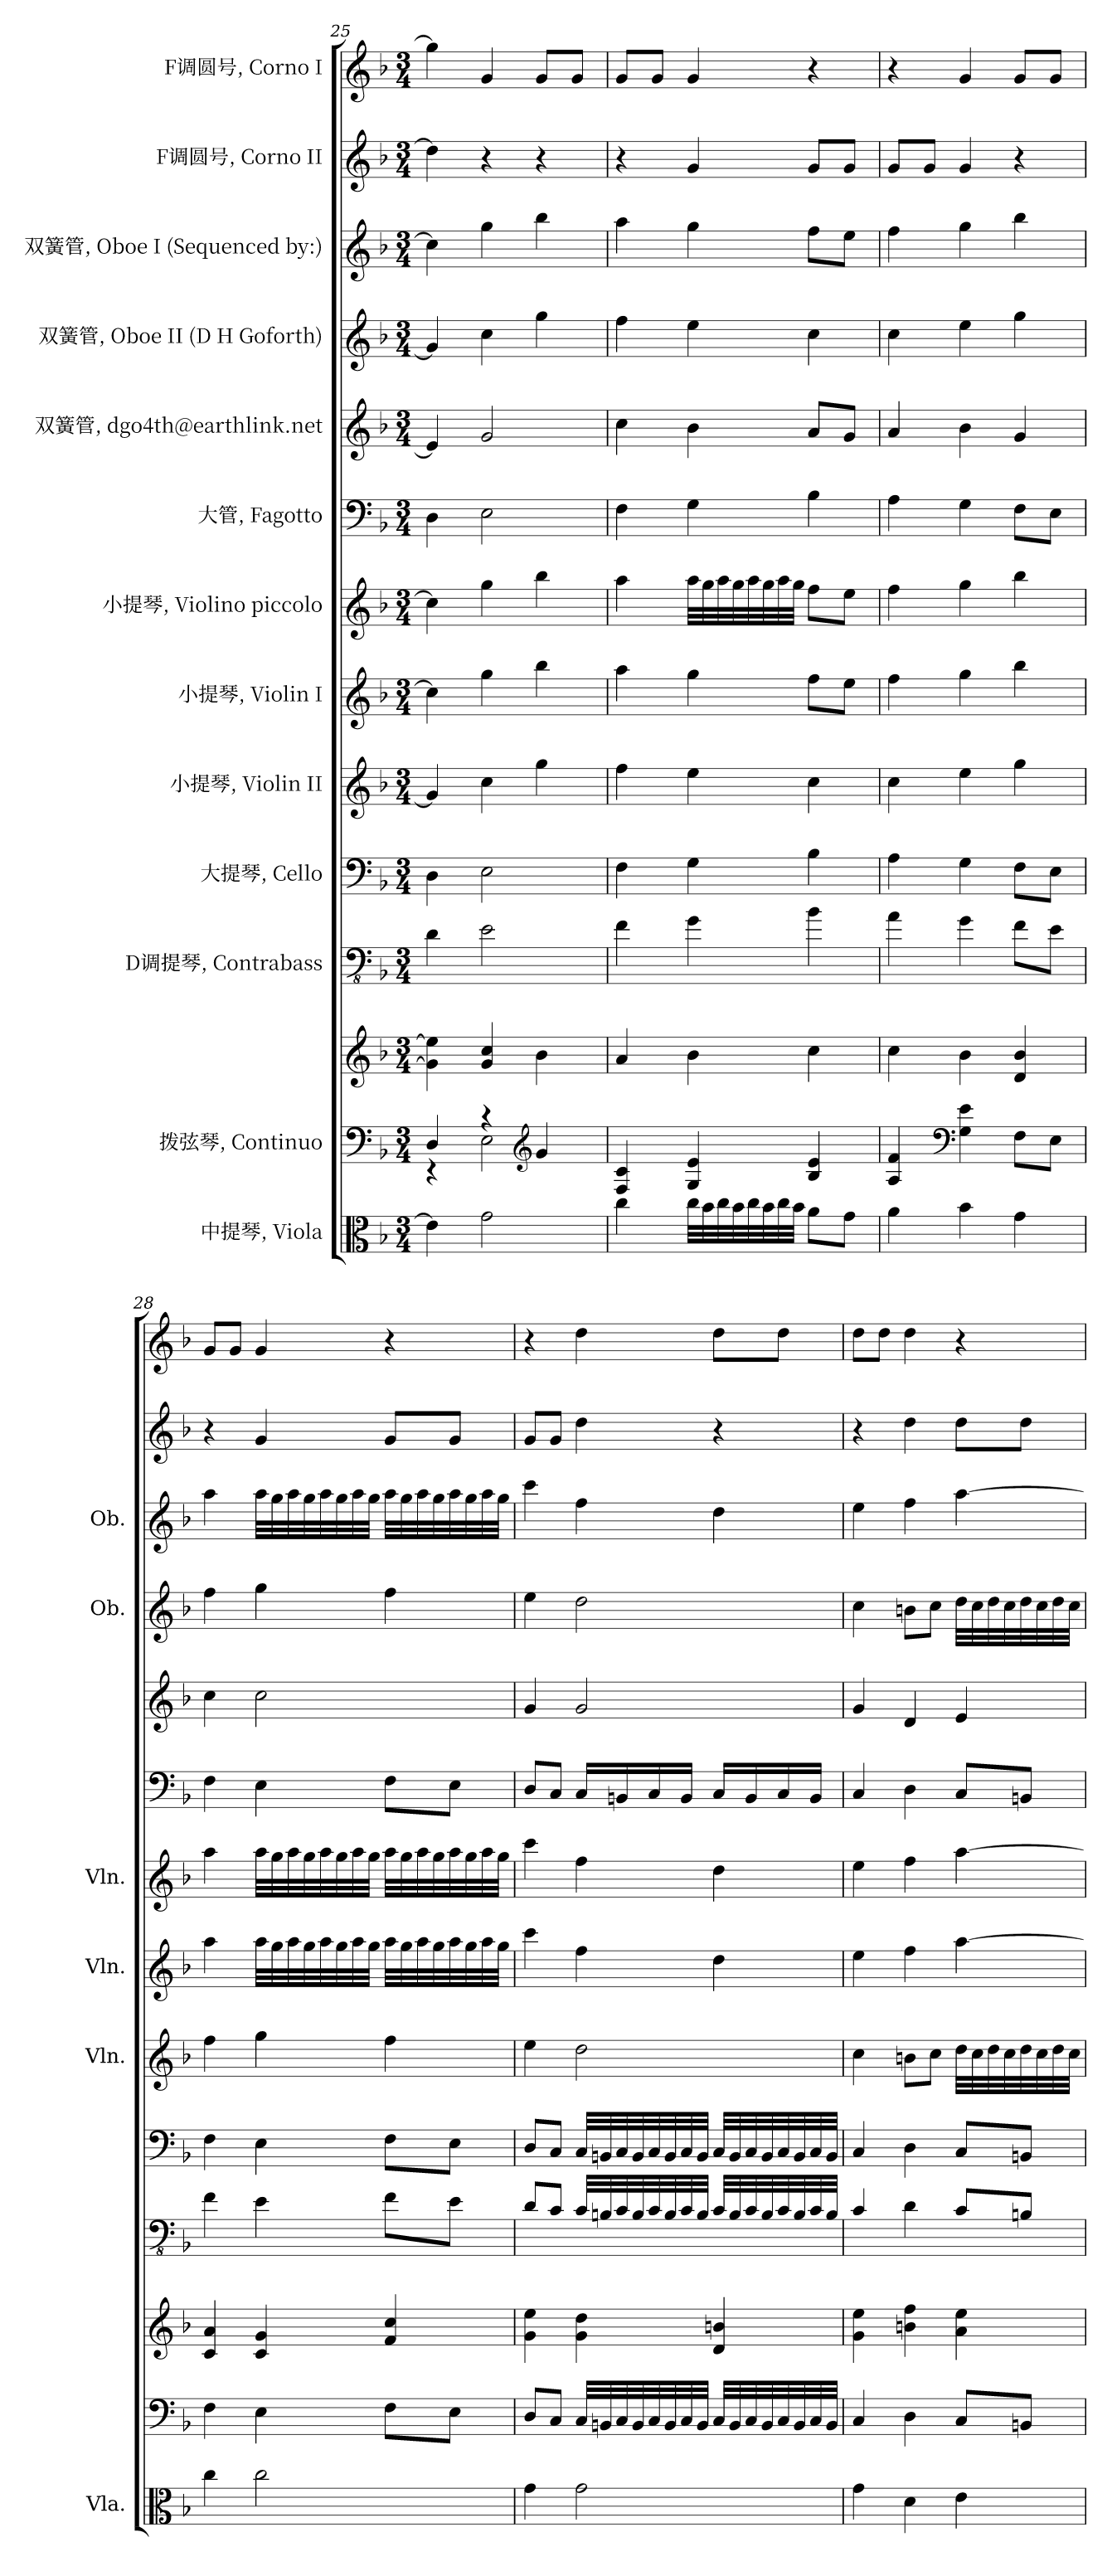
**kern	**kern	**kern	**kern	**kern	**kern	**kern	**kern	**kern	**kern	**kern	**kern	**kern	**kern
*part13	*part12	*part12	*part11	*part10	*part9	*part8	*part7	*part6	*part5	*part4	*part3	*part2	*part1
*staff14	*staff13	*staff12	*staff11	*staff10	*staff9	*staff8	*staff7	*staff6	*staff5	*staff4	*staff3	*staff2	*staff1
*I"中提琴, Viola	*I"拨弦琴, Continuo	*	*I"D调提琴, Contrabass	*I"大提琴, Cello	*I"小提琴, Violin II	*I"小提琴, Violin I	*I"小提琴, Violino piccolo	*I"大管, Fagotto	*I"双簧管, dgo4th@earthlink.net	*I"双簧管, Oboe II (D H Goforth)	*I"双簧管, Oboe I (Sequenced by:)	*I"F调圆号, Corno II	*I"F调圆号, Corno I
*I'Vla.	*	*	*	*	*I'Vln.	*I'Vln.	*I'Vln.	*	*	*I'Ob.	*I'Ob.	*	*
*clefC3	*clefF4	*clefG2	*clefFv4	*clefF4	*clefG2	*clefG2	*clefG2	*clefF4	*clefG2	*clefG2	*clefG2	*clefG2	*clefG2
*	*	*	*ITrd7c12	*	*	*	*	*	*	*	*	*ITrd4c7	*ITrd4c7
*k[b-]	*k[b-]	*k[b-]	*k[b-]	*k[b-]	*k[b-]	*k[b-]	*k[b-]	*k[b-]	*k[b-]	*k[b-]	*k[b-]	*k[b-e-]	*k[b-e-]
*M3/4	*M3/4	*M3/4	*M3/4	*M3/4	*M3/4	*M3/4	*M3/4	*M3/4	*M3/4	*M3/4	*M3/4	*M3/4	*M3/4
=25	=25	=25	=25	=25	=25	=25	=25	=25	=25	=25	=25	=25	=25
*	*^	*	*	*	*	*	*	*	*	*	*	*	*
4e\]	4D/	4r	4g\] 4ee\]	4DD\	4D\	4g/]	4cc\]	4cc\]	4D\	4e/]	4g/]	4cc\]	4g\]	4cc\]
2g\	4r	2E\	4g/ 4cc/	2EE\	2E\	4cc\	4gg\	4gg\	2E\	2g/	4cc\	4gg\	4r	4c/
*	*clefG2	*	*	*	*	*	*	*	*	*	*	*	*	*
.	4g/	.	4b-\	.	.	4gg\	4bb-\	4bb-\	.	.	4gg\	4bb-\	4r	8c/L
.	.	.	.	.	.	.	.	.	.	.	.	.	.	8c/J
*	*v	*v	*	*	*	*	*	*	*	*	*	*	*	*
=26	=26	=26	=26	=26	=26	=26	=26	=26	=26	=26	=26	=26	=26
4cc\	4F/ 4c/	4a/	4FF\	4F\	4ff\	4aa\	4aa\	4F\	4cc\	4ff\	4aa\	4r	8c/L
.	.	.	.	.	.	.	.	.	.	.	.	.	8c/J
32cc\LLL	4G/ 4e/	4b-\	4GG\	4G\	4ee\	4gg\	32aa\LLL	4G\	4b-\	4ee\	4gg\	4c/	4c/
32b-\	.	.	.	.	.	.	32gg\	.	.	.	.	.	.
32cc\	.	.	.	.	.	.	32aa\	.	.	.	.	.	.
32b-\	.	.	.	.	.	.	32gg\	.	.	.	.	.	.
32cc\	.	.	.	.	.	.	32aa\	.	.	.	.	.	.
32b-\	.	.	.	.	.	.	32gg\	.	.	.	.	.	.
32cc\	.	.	.	.	.	.	32aa\	.	.	.	.	.	.
32b-\JJJ	.	.	.	.	.	.	32gg\JJJ	.	.	.	.	.	.
8a\L	4B-/ 4e/	4cc\	4BB-\	4B-\	4cc\	8ff\L	8ff\L	4B-\	8a/L	4cc\	8ff\L	8c/L	4r
8g\J	.	.	.	.	.	8ee\J	8ee\J	.	8g/J	.	8ee\J	8c/J	.
=27	=27	=27	=27	=27	=27	=27	=27	=27	=27	=27	=27	=27	=27
4a\	4A/ 4f/	4cc\	4AA\	4A\	4cc\	4ff\	4ff\	4A\	4a/	4cc\	4ff\	8c/L	4r
.	.	.	.	.	.	.	.	.	.	.	.	8c/J	.
*	*clefF4	*	*	*	*	*	*	*	*	*	*	*	*
4b-\	4G\ 4e\	4b-\	4GG\	4G\	4ee\	4gg\	4gg\	4G\	4b-\	4ee\	4gg\	4c/	4c/
4g\	8F\L	4d/ 4b-/	8FF\L	8F\L	4gg\	4bb-\	4bb-\	8F\L	4g/	4gg\	4bb-\	4r	8c/L
.	8E\J	.	8EE\J	8E\J	.	.	.	8E\J	.	.	.	.	8c/J
!!LO:PB:g=z
=28	=28	=28	=28	=28	=28	=28	=28	=28	=28	=28	=28	=28	=28
4cc\	4F\	4c/ 4a/	4FF\	4F\	4ff\	4aa\	4aa\	4F\	4cc\	4ff\	4aa\	4r	8c/L
.	.	.	.	.	.	.	.	.	.	.	.	.	8c/J
2cc\	4E\	4c/ 4g/	4EE\	4E\	4gg\	32aa\LLL	32aa\LLL	4E\	2cc\	4gg\	32aa\LLL	4c/	4c/
.	.	.	.	.	.	32gg\	32gg\	.	.	.	32gg\	.	.
.	.	.	.	.	.	32aa\	32aa\	.	.	.	32aa\	.	.
.	.	.	.	.	.	32gg\	32gg\	.	.	.	32gg\	.	.
.	.	.	.	.	.	32aa\	32aa\	.	.	.	32aa\	.	.
.	.	.	.	.	.	32gg\	32gg\	.	.	.	32gg\	.	.
.	.	.	.	.	.	32aa\	32aa\	.	.	.	32aa\	.	.
.	.	.	.	.	.	32gg\JJJ	32gg\JJJ	.	.	.	32gg\JJJ	.	.
.	8F\L	4f/ 4cc/	8FF\L	8F\L	4ff\	32aa\LLL	32aa\LLL	8F\L	.	4ff\	32aa\LLL	8c/L	4r
.	.	.	.	.	.	32gg\	32gg\	.	.	.	32gg\	.	.
.	.	.	.	.	.	32aa\	32aa\	.	.	.	32aa\	.	.
.	.	.	.	.	.	32gg\	32gg\	.	.	.	32gg\	.	.
.	8E\J	.	8EE\J	8E\J	.	32aa\	32aa\	8E\J	.	.	32aa\	8c/J	.
.	.	.	.	.	.	32gg\	32gg\	.	.	.	32gg\	.	.
.	.	.	.	.	.	32aa\	32aa\	.	.	.	32aa\	.	.
.	.	.	.	.	.	32gg\JJJ	32gg\JJJ	.	.	.	32gg\JJJ	.	.
=29	=29	=29	=29	=29	=29	=29	=29	=29	=29	=29	=29	=29	=29
4g\	8D/L	4g\ 4ee\	8DD/L	8D/L	4ee\	4ccc\	4ccc\	8D/L	4g/	4ee\	4ccc\	8c/L	4r
.	8C/J	.	8CC/J	8C/J	.	.	.	8C/J	.	.	.	8c/J	.
2g\	32C/LLL	4g\ 4dd\	32CC/LLL	32C/LLL	2dd\	4ff\	4ff\	16C/LL	2g/	2dd\	4ff\	4g\	4g\
.	32BBn/	.	32BBBn/	32BBn/	.	.	.	.	.	.	.	.	.
.	32C/	.	32CC/	32C/	.	.	.	16BBn/	.	.	.	.	.
.	32BB/	.	32BBB/	32BB/	.	.	.	.	.	.	.	.	.
.	32C/	.	32CC/	32C/	.	.	.	16C/	.	.	.	.	.
.	32BB/	.	32BBB/	32BB/	.	.	.	.	.	.	.	.	.
.	32C/	.	32CC/	32C/	.	.	.	16BB/JJ	.	.	.	.	.
.	32BB/JJJ	.	32BBB/JJJ	32BB/JJJ	.	.	.	.	.	.	.	.	.
.	32C/LLL	4d/ 4bn/	32CC/LLL	32C/LLL	.	4dd\	4dd\	16C/LL	.	.	4dd\	4r	8g\L
.	32BB/	.	32BBB/	32BB/	.	.	.	.	.	.	.	.	.
.	32C/	.	32CC/	32C/	.	.	.	16BB/	.	.	.	.	.
.	32BB/	.	32BBB/	32BB/	.	.	.	.	.	.	.	.	.
.	32C/	.	32CC/	32C/	.	.	.	16C/	.	.	.	.	8g\J
.	32BB/	.	32BBB/	32BB/	.	.	.	.	.	.	.	.	.
.	32C/	.	32CC/	32C/	.	.	.	16BB/JJ	.	.	.	.	.
.	32BB/JJJ	.	32BBB/JJJ	32BB/JJJ	.	.	.	.	.	.	.	.	.
!!LO:PB:g=z
=30	=30	=30	=30	=30	=30	=30	=30	=30	=30	=30	=30	=30	=30
4g\	4C/	4g\ 4ee\	4CC/	4C/	4cc\	4ee\	4ee\	4C/	4g/	4cc\	4ee\	4r	8g\L
.	.	.	.	.	.	.	.	.	.	.	.	.	8g\J
4d\	4D\	4bn\ 4ff\	4DD\	4D\	8bn\L	4ff\	4ff\	4D\	4d/	8bn\L	4ff\	4g\	4g\
.	.	.	.	.	8cc\J	.	.	.	.	8cc\J	.	.	.
4e\	8C/L	4a\ 4ee\	8CC/L	8C/L	32dd\LLL	[4aa\	[4aa\	8C/L	4e/	32dd\LLL	[4aa\	8g\L	4r
.	.	.	.	.	32cc\	.	.	.	.	32cc\	.	.	.
.	.	.	.	.	32dd\	.	.	.	.	32dd\	.	.	.
.	.	.	.	.	32cc\	.	.	.	.	32cc\	.	.	.
.	8BBn/J	.	8BBBn/J	8BBn/J	32dd\	.	.	8BBn/J	.	32dd\	.	8g\J	.
.	.	.	.	.	32cc\	.	.	.	.	32cc\	.	.	.
.	.	.	.	.	32dd\	.	.	.	.	32dd\	.	.	.
.	.	.	.	.	32cc\JJJ	.	.	.	.	32cc\JJJ	.	.	.
=	=	=	=	=	=	=	=	=	=	=	=	=	=
*-	*-	*-	*-	*-	*-	*-	*-	*-	*-	*-	*-	*-	*-
